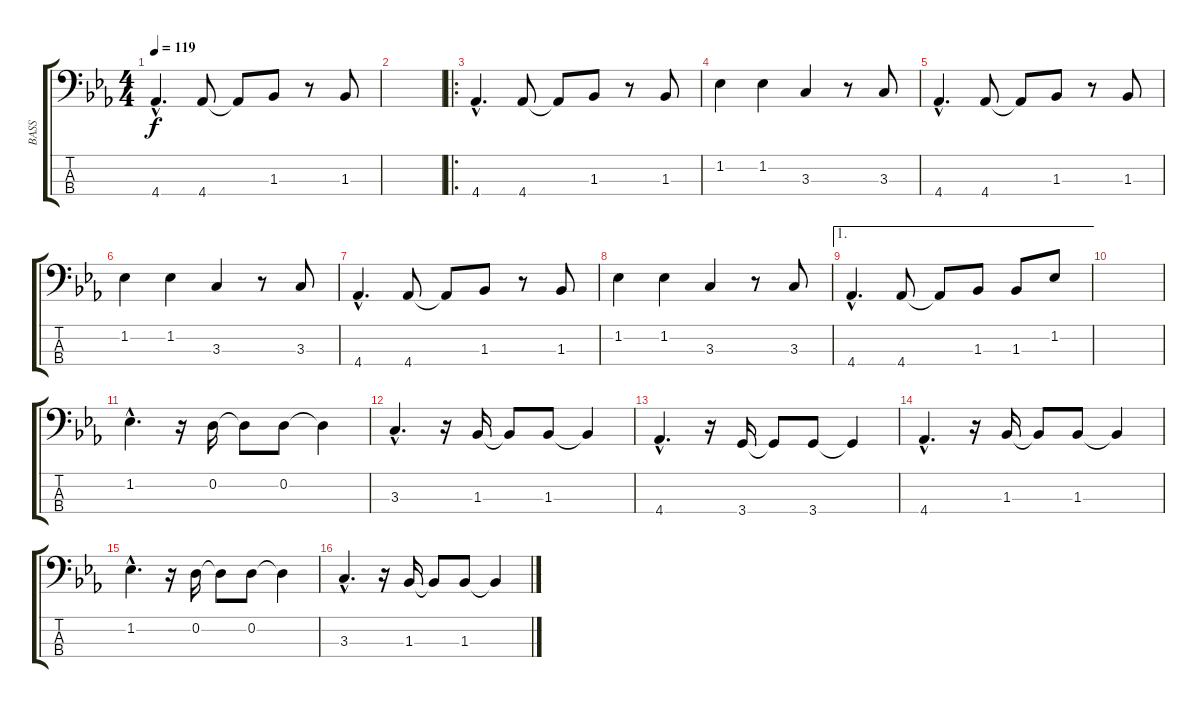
\track ("BASS" "BASS") {instrument electricbassfinger}
\staff {score tabs}
\tuning (G2 D2 A1 E1) {hide}
\ts (4 4)
\tempo 119
\clef f4
\ks eb
4.4{hac}.4{d dy f} 4.4.8 4.4{t}.8 1.3.8 r.8 1.3.8 |
|
\ro
4.4{hac}.4{d} 4.4.8 4.4{t}.8 1.3.8 r.8 1.3.8 |
1.2.4 1.2.4 3.3.4 r.8 3.3.8 |
4.4{hac}.4{d} 4.4.8 4.4{t}.8 1.3.8 r.8 1.3.8 |
1.2.4 1.2.4 3.3.4 r.8 3.3.8 |
4.4{hac}.4{d} 4.4.8 4.4{t}.8 1.3.8 r.8 1.3.8 |
1.2.4 1.2.4 3.3.4 r.8 3.3.8 |
\ae 1
4.4{hac}.4{d} 4.4.8 4.4{t}.8 1.3.8 1.3.8 1.2.8 |
|
1.2{hac}.4{d} r.16 0.2.16 0.2{t}.8 0.2.8 0.2{t}.4 |
3.3{hac}.4{d} r.16 1.3.16 1.3{t}.8 1.3.8 1.3{t}.4 |
4.4{hac}.4{d} r.16 3.4.16 3.4{t}.8 3.4.8 3.4{t}.4 |
4.4{hac}.4{d} r.16 1.3.16 1.3{t}.8 1.3.8 1.3{t}.4 |
1.2{hac}.4{d} r.16 0.2.16 0.2{t}.8 0.2.8 0.2{t}.4 |
3.3{hac}.4{d} r.16 1.3.16 1.3{t}.8 1.3.8 1.3{t}.4
